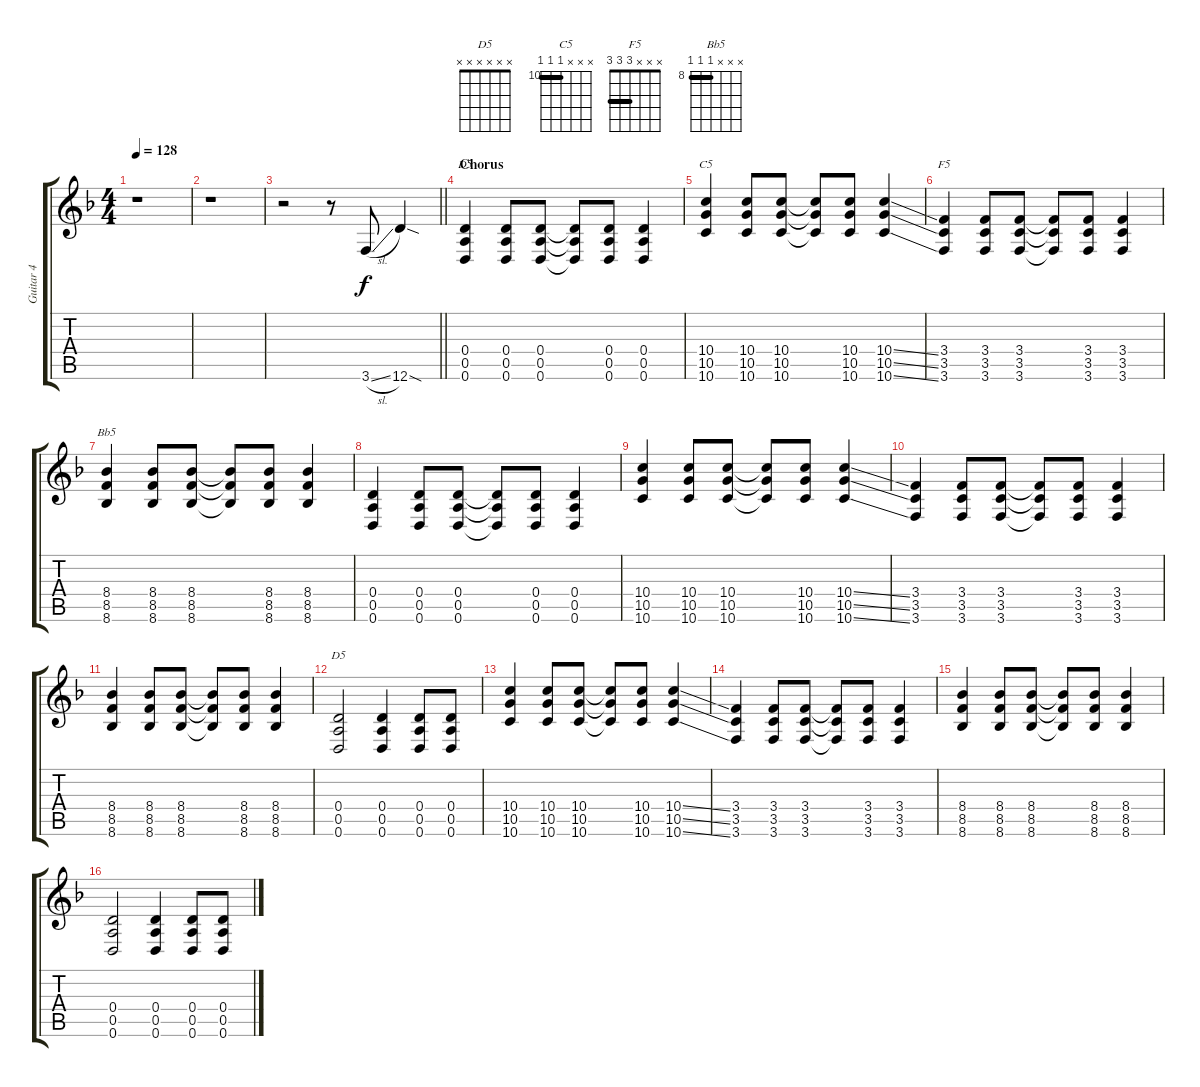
\track ("Guitar 4" "Guitar 4") {instrument distortionguitar}
\staff {score tabs}
\tuning (E4 B3 G3 D3 A2 D2) {hide}
\chord ("D5" x x x 0 0 0)
\chord ("C5" x x x 10 10 10) {firstfret 10 barre 10}
\chord ("F5" x x x 3 3 3) {barre 3}
\chord ("Bb5" x x x 8 8 8) {firstfret 8 barre 8}
\chord ("D5" x x x x x x)
\ts (4 4)
\tempo 128
\clef g2
\ks dminor
r.1{dy f} |
r.1 |
\barLineRight lightlight
r.2 r.8 3.6{sl}.8 12.6{sod}.4 |
\section ("" "Chorus")
(0.4 0.5 0.6).4{ch "D5"} (0.4 0.5 0.6).8 (0.4 0.5 0.6).8 (0.4{t} 0.5{t} 0.6{t}).8 (0.4 0.5 0.6).8 (0.4 0.5 0.6).4 |
(10.4 10.5 10.6).4{ch "C5"} (10.4 10.5 10.6).8 (10.4 10.5 10.6).8 (10.4{t} 10.5{t} 10.6{t}).8 (10.4 10.5 10.6).8 (10.4{ss} 10.5{ss} 10.6{ss}).4 |
(3.4 3.5 3.6).4{ch "F5"} (3.4 3.5 3.6).8 (3.4 3.5 3.6).8 (3.4{t} 3.5{t} 3.6{t}).8 (3.4 3.5 3.6).8 (3.4 3.5 3.6).4 |
(8.4 8.5 8.6).4{ch "Bb5"} (8.4 8.5 8.6).8 (8.4 8.5 8.6).8 (8.4{t} 8.5{t} 8.6{t}).8 (8.4 8.5 8.6).8 (8.4 8.5 8.6).4 |
(0.4 0.5 0.6).4 (0.4 0.5 0.6).8 (0.4 0.5 0.6).8 (0.4{t} 0.5{t} 0.6{t}).8 (0.4 0.5 0.6).8 (0.4 0.5 0.6).4 |
(10.4 10.5 10.6).4 (10.4 10.5 10.6).8 (10.4 10.5 10.6).8 (10.4{t} 10.5{t} 10.6{t}).8 (10.4 10.5 10.6).8 (10.4{ss} 10.5{ss} 10.6{ss}).4 |
(3.4 3.5 3.6).4 (3.4 3.5 3.6).8 (3.4 3.5 3.6).8 (3.4{t} 3.5{t} 3.6{t}).8 (3.4 3.5 3.6).8 (3.4 3.5 3.6).4 |
(8.4 8.5 8.6).4 (8.4 8.5 8.6).8 (8.4 8.5 8.6).8 (8.4{t} 8.5{t} 8.6{t}).8 (8.4 8.5 8.6).8 (8.4 8.5 8.6).4 |
(0.4 0.5 0.6).2{ch "D5"} (0.4 0.5 0.6).4 (0.4 0.5 0.6).8 (0.4 0.5 0.6).8 |
(10.4 10.5 10.6).4 (10.4 10.5 10.6).8 (10.4 10.5 10.6).8 (10.4{t} 10.5{t} 10.6{t}).8 (10.4 10.5 10.6).8 (10.4{ss} 10.5{ss} 10.6{ss}).4 |
(3.4 3.5 3.6).4 (3.4 3.5 3.6).8 (3.4 3.5 3.6).8 (3.4{t} 3.5{t} 3.6{t}).8 (3.4 3.5 3.6).8 (3.4 3.5 3.6).4 |
(8.4 8.5 8.6).4 (8.4 8.5 8.6).8 (8.4 8.5 8.6).8 (8.4{t} 8.5{t} 8.6{t}).8 (8.4 8.5 8.6).8 (8.4 8.5 8.6).4 |
(0.4 0.5 0.6).2 (0.4 0.5 0.6).4 (0.4 0.5 0.6).8 (0.4 0.5 0.6).8
